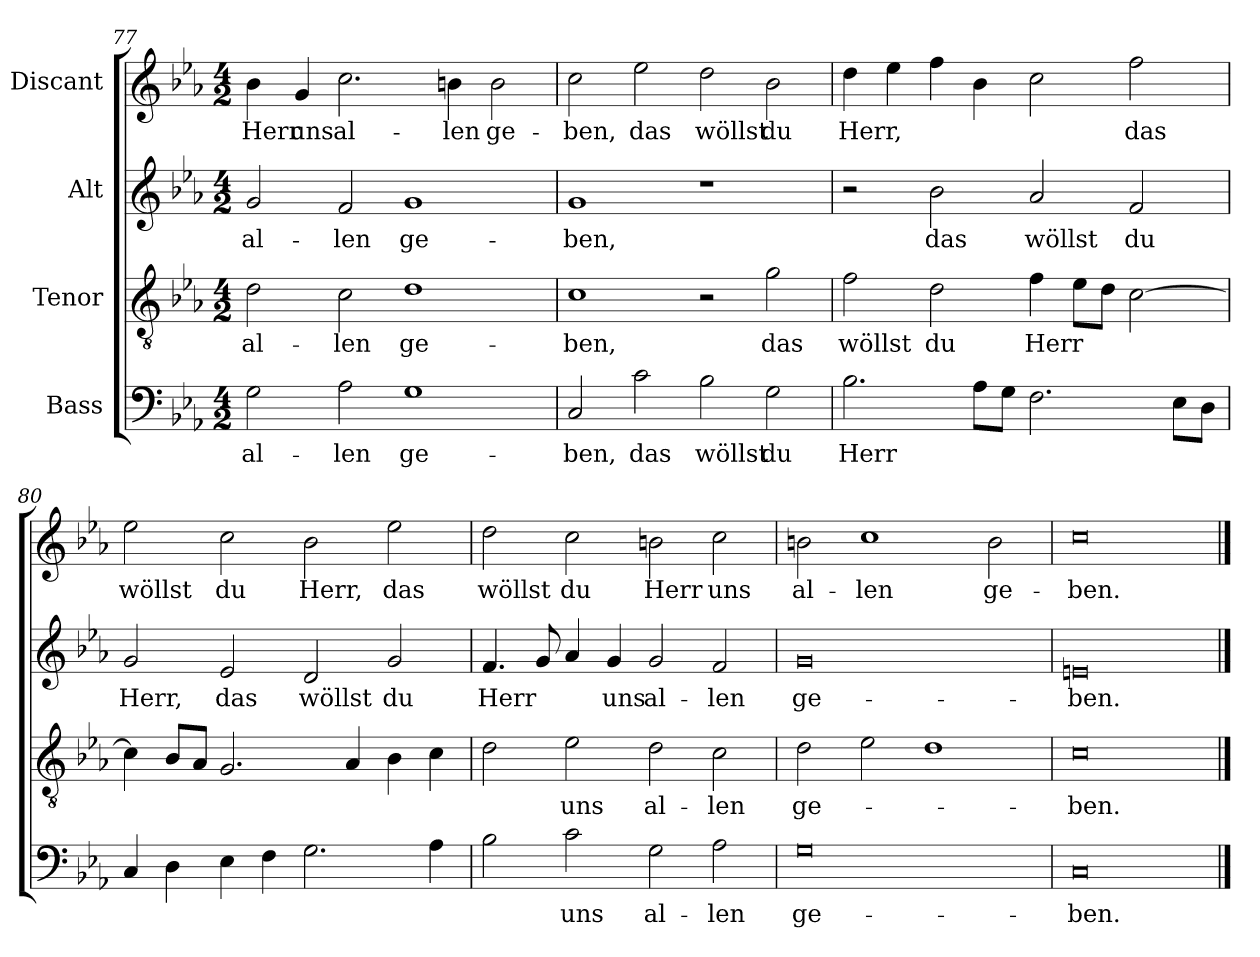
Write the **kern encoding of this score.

**kern	**text	**kern	**text	**kern	**text	**kern	**text
*part4	*part4	*part3	*part3	*part2	*part2	*part1	*part1
*staff4	*staff4	*staff3	*staff3	*staff2	*staff2	*staff1	*staff1
*I"Bass	*	*I"Tenor	*	*I"Alt	*	*I"Discant	*
*clefF4	*	*clefGv2	*	*clefG2	*	*clefG2	*
*k[b-e-a-]	*	*k[b-e-a-]	*	*k[b-e-a-]	*	*k[b-e-a-]	*
*M4/2	*	*M4/2	*	*M4/2	*	*M4/2	*
=77	=77	=77	=77	=77	=77	=77	=77
!	!LO:LY:b	!	!LO:LY:b	!	!LO:LY:b	!	!LO:LY:b
2G\	al-	2d\	al-	2g/	al-	4b-\	Herr
!	!	!	!	!	!	!	!LO:LY:b
.	.	.	.	.	.	4g/	uns
!	!LO:LY:b	!	!LO:LY:b	!	!LO:LY:b	!	!LO:LY:b
2A-\	-len	2c\	-len	2f/	-len	2.cc\	al-
!	!LO:LY:b	!	!LO:LY:b	!	!LO:LY:b	!	!
1G	ge-	1d	ge-	1g	ge-	.	.
!	!	!	!	!	!	!	!LO:LY:b
.	.	.	.	.	.	4bn\	-len
!	!	!	!	!	!	!	!LO:LY:b
.	.	.	.	.	.	2b\	ge-
=78	=78	=78	=78	=78	=78	=78	=78
!	!LO:LY:b	!	!LO:LY:b	!	!LO:LY:b	!	!LO:LY:b
2C/	-ben,	1c	-ben,	1g	-ben,	2cc\	-ben,
!	!LO:LY:b	!	!	!	!	!	!LO:LY:b
2c\	das	.	.	.	.	2ee-\	das
!	!LO:LY:b	!	!	!	!	!	!LO:LY:b
2B-\	wöllst	2r	.	1r	.	2dd\	wöllst
!	!LO:LY:b	!	!LO:LY:b	!	!	!	!LO:LY:b
2G\	du	2g\	das	.	.	2b-\	du
!!LO:LB:g=z
=79	=79	=79	=79	=79	=79	=79	=79
!	!LO:LY:b	!	!LO:LY:b	!	!	!	!LO:LY:b
2.B-\	Herr	2f\	wöllst	2r	.	4dd\	Herr,
.	.	.	.	.	.	4ee-\	.
!	!	!	!LO:LY:b	!	!LO:LY:b	!	!
.	.	2d\	du	2b-\	das	4ff\	.
8A-\L	.	.	.	.	.	4b-\	.
8G\J	.	.	.	.	.	.	.
!	!	!	!LO:LY:b	!	!LO:LY:b	!	!
2.F\	.	4f\	Herr	2a-/	wöllst	2cc\	.
.	.	8e-\L	.	.	.	.	.
.	.	8d\J	.	.	.	.	.
!	!	!	!	!	!LO:LY:b	!	!LO:LY:b
.	.	[2c\	.	2f/	du	2ff\	das
8E-\L	.	.	.	.	.	.	.
8D\J	.	.	.	.	.	.	.
=80	=80	=80	=80	=80	=80	=80	=80
!	!	!	!	!	!LO:LY:b	!	!LO:LY:b
4C/	.	4c\]	.	2g/	Herr,	2ee-\	wöllst
4D\	.	8B-/L	.	.	.	.	.
.	.	8A-/J	.	.	.	.	.
!	!	!	!	!	!LO:LY:b	!	!LO:LY:b
4E-\	.	2.G/	.	2e-/	das	2cc\	du
4F\	.	.	.	.	.	.	.
!	!	!	!	!	!LO:LY:b	!	!LO:LY:b
2.G\	.	.	.	2d/	wöllst	2b-\	Herr,
.	.	4A-/	.	.	.	.	.
!	!	!	!	!	!LO:LY:b	!	!LO:LY:b
.	.	4B-\	.	2g/	du	2ee-\	das
4A-\	.	4c\	.	.	.	.	.
=81	=81	=81	=81	=81	=81	=81	=81
!	!	!	!	!	!LO:LY:b	!	!LO:LY:b
2B-\	.	2d\	.	4.f/	Herr	2dd\	wöllst
.	.	.	.	8g/	.	.	.
!	!LO:LY:b	!	!LO:LY:b	!	!	!	!LO:LY:b
2c\	uns	2e-\	uns	4a-/	.	2cc\	du
!	!	!	!	!	!LO:LY:b	!	!
.	.	.	.	4g/	uns	.	.
!	!LO:LY:b	!	!LO:LY:b	!	!LO:LY:b	!	!LO:LY:b
2G\	al-	2d\	al-	2g/	al-	2bn\	Herr
!	!LO:LY:b	!	!LO:LY:b	!	!LO:LY:b	!	!LO:LY:b
2A-\	-len	2c\	-len	2f/	-len	2cc\	uns
=82	=82	=82	=82	=82	=82	=82	=82
!	!LO:LY:b	!	!LO:LY:b	!	!LO:LY:b	!	!LO:LY:b
0G	ge-	2d\	ge-	0g	ge-	2bn\	al-
!	!	!	!	!	!	!	!LO:LY:b
.	.	2e-\	.	.	.	1cc	-len
.	.	1d	.	.	.	.	.
!	!	!	!	!	!	!	!LO:LY:b
.	.	.	.	.	.	2b\	ge-
=83	=83	=83	=83	=83	=83	=83	=83
!	!LO:LY:b	!	!LO:LY:b	!	!LO:LY:b	!	!LO:LY:b
0C	-ben.	0c	-ben.	0en	-ben.	0cc	-ben.
==	==	==	==	==	==	==	==
*-	*-	*-	*-	*-	*-	*-	*-
